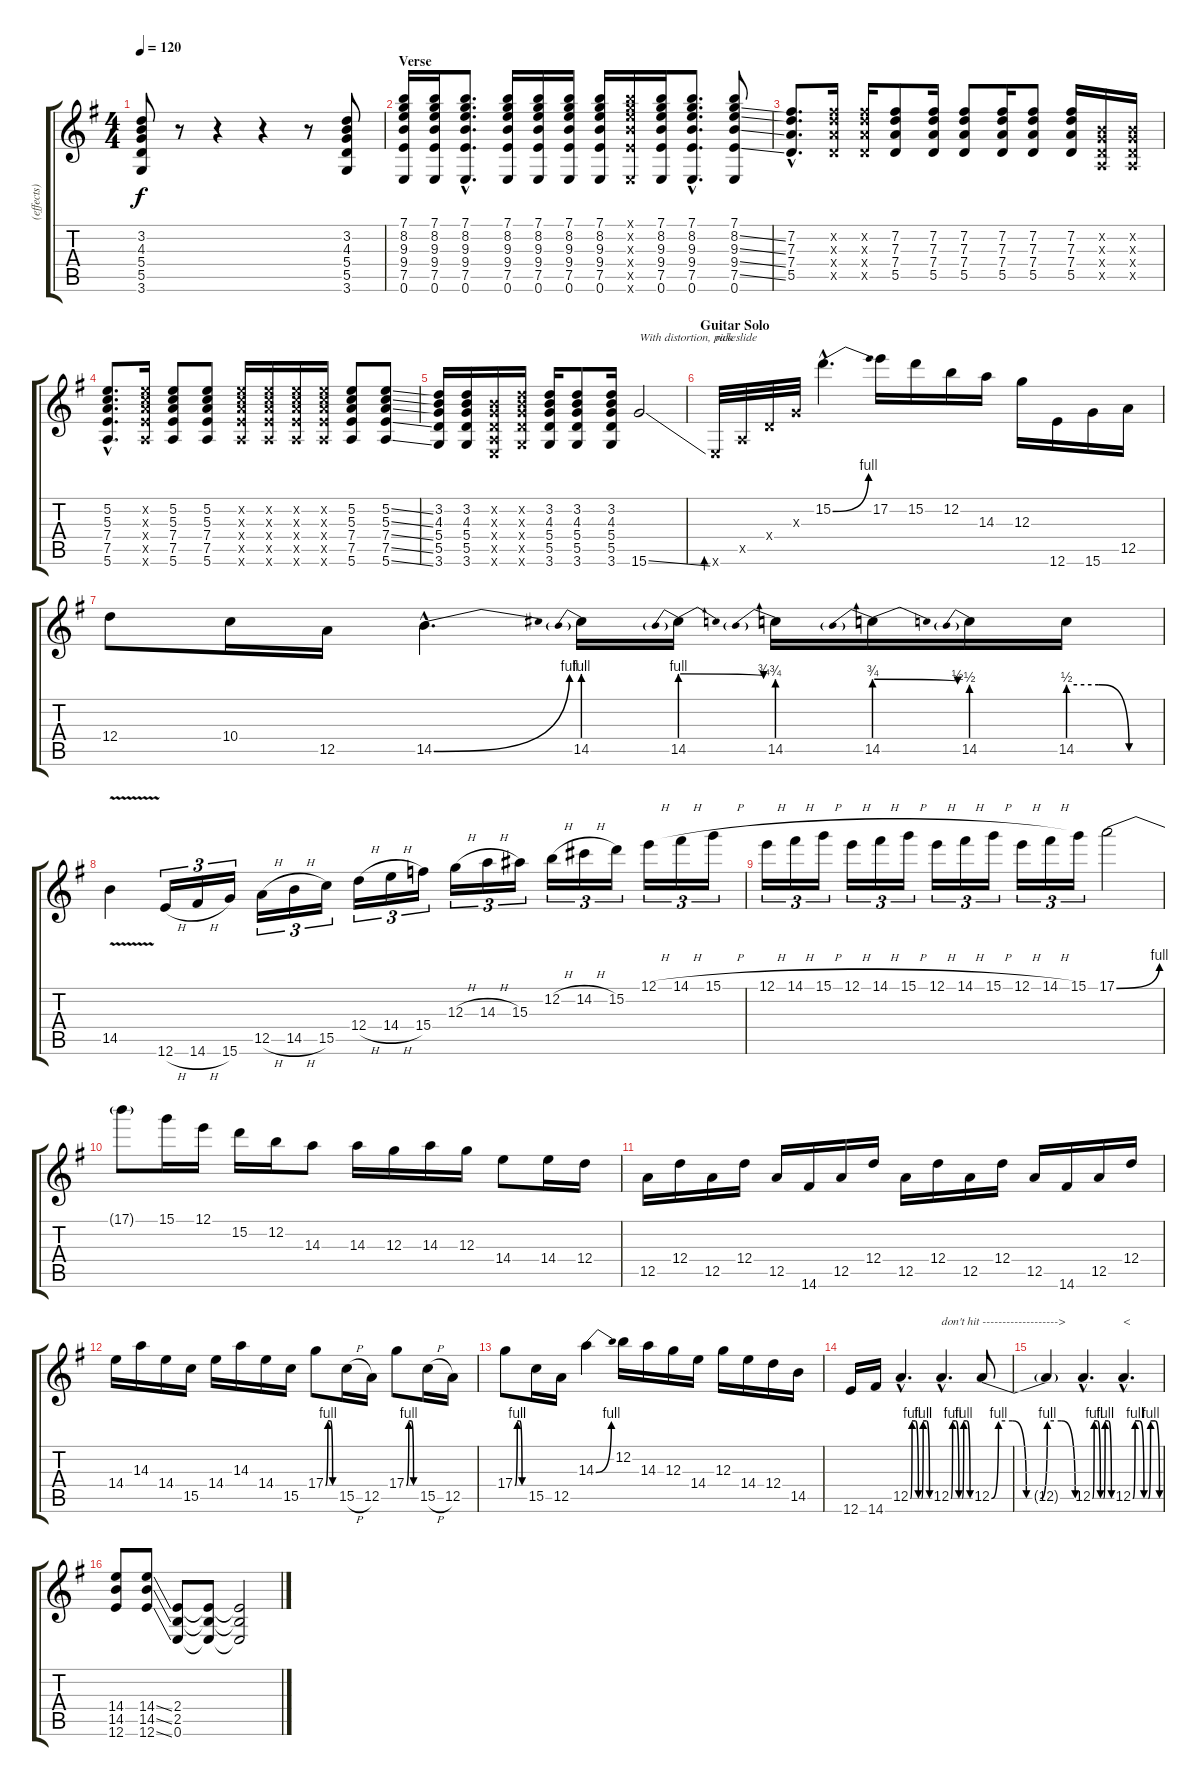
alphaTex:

\track ("(effects)" "(effects)") {instrument electricguitarjazz}
\staff {score tabs}
\tuning (E4 B3 G3 D3 A2 E2) {hide}
\ts (4 4)
\tempo 120
\clef g2
\ks eminor
(3.2 4.3 5.4 5.5 3.6).8{dy f} r.8 r.4 r.4 r.8 (3.2 4.3 5.4 5.5 3.6).8 |
\section ("" "Verse")
(7.1 8.2 9.3 9.4 7.5 0.6).16 (7.1 8.2 9.3 9.4 7.5 0.6).16 (7.1{hac} 8.2{hac} 9.3{hac} 9.4{hac} 7.5{hac} 0.6{hac}).8{d} (7.1 8.2 9.3 9.4 7.5 0.6).16 (7.1 8.2 9.3 9.4 7.5 0.6).16 (7.1 8.2 9.3 9.4 7.5 0.6).16 (7.1 8.2 9.3 9.4 7.5 0.6).16 (7.1{x} 8.2{x} 9.3{x} 9.4{x} 7.5{x} 0.6{x}).16 (7.1 8.2 9.3 9.4 7.5 0.6).16 (7.1{hac} 8.2{hac} 9.3{hac} 9.4{hac} 7.5{hac} 0.6{hac}).8{d} (7.1 8.2{ss} 9.3{ss} 9.4{ss} 7.5{ss} 0.6).8 |
(7.2{hac} 7.3{hac} 7.4{hac} 5.5{hac}).8{d} (7.2{x} 7.3{x} 7.4{x} 5.5{x}).16 (7.2{x} 7.3{x} 7.4{x} 5.5{x}).16 (7.2 7.3 7.4 5.5).8 (7.2 7.3 7.4 5.5).16 (7.2 7.3 7.4 5.5).8 (7.2 7.3 7.4 5.5).16 (7.2 7.3 7.4 5.5).8 (7.2 7.3 7.4 5.5).16 (0.2{x} 0.3{x} 0.4{x} 0.5{x}).16 (0.2{x} 0.3{x} 0.4{x} 0.5{x}).16 |
(5.2{hac} 5.3{hac} 7.4{hac} 7.5{hac} 5.6{hac}).8{d} (5.2{x} 5.3{x} 7.4{x} 7.5{x} 5.6{x}).16 (5.2 5.3 7.4 7.5 5.6).8 (5.2 5.3 7.4 7.5 5.6).8 (5.2{x} 5.3{x} 7.4{x} 7.5{x} 5.6{x}).16 (5.2{x} 5.3{x} 7.4{x} 7.5{x} 5.6{x}).16 (5.2{x} 5.3{x} 7.4{x} 7.5{x} 5.6{x}).16 (5.2{x} 5.3{x} 7.4{x} 7.5{x} 5.6{x}).16 (5.2 5.3 7.4 7.5 5.6).8 (5.2{ss} 5.3{ss} 7.4{ss} 7.5{ss} 5.6{ss}).8 |
(3.2 4.3 5.4 5.5 3.6).16 (3.2 4.3 5.4 5.5 3.6).16 (0.2{x} 0.3{x} 0.4{x} 0.5{x} 0.6{x}).16 (3.2{x} 4.3{x} 5.4{x} 5.5{x} 3.6{x}).16 (3.2 4.3 5.4 5.5 3.6).16 (3.2 4.3 5.4 5.5 3.6).8 (3.2 4.3 5.4 5.5 3.6).16 15.6{ss}.2{txt "With distortion, pick slide" instrument lead5charang} |
\section ("" "Guitar Solo")
0.6{x}.32{bd 60 txt "rake"} 0.5{x}.32 0.4{x}.32 0.3{x}.32 15.2{be (bend 0 0 60 4) hac}.4{d} 17.2.16 15.2.16 12.2.16 14.3.16 12.3.16 12.6.16 15.6.16 12.5.16 |
12.4.8 10.4.16 12.5.16 14.5{be (bend 0 0 60 4) hac}.4{d} 14.5{be (prebend 0 4 60 4)}.16 14.5{be (prebendrelease 0 4 60 3)}.16 14.5{be (prebend 0 3 60 3)}.16 14.5{be (prebendrelease 0 3 60 2)}.16 14.5{be (prebend 0 2 60 2)}.16 14.5{be (custom 0 2 20 2 40 0 60 0)}.16 |
14.5{v}.4 12.6{h}.16{tu (3 2)} 14.6{h}.16{tu (3 2)} 15.6.16{tu (3 2)} 12.5{h}.16{tu (3 2)} 14.5{h}.16{tu (3 2)} 15.5.16{tu (3 2)} 12.4{h}.16{tu (3 2)} 14.4{h}.16{tu (3 2)} 15.4.16{tu (3 2)} 12.3{h}.16{tu (3 2)} 14.3{h}.16{tu (3 2)} 15.3.16{tu (3 2)} 12.2{h}.16{tu (3 2)} 14.2{h}.16{tu (3 2)} 15.2.16{tu (3 2)} 12.1{h}.16{tu (3 2)} 14.1{h}.16{tu (3 2)} 15.1{h}.16{tu (3 2)} |
12.1{h}.16{tu (3 2)} 14.1{h}.16{tu (3 2)} 15.1{h}.16{tu (3 2)} 12.1{h}.16{tu (3 2)} 14.1{h}.16{tu (3 2)} 15.1{h}.16{tu (3 2)} 12.1{h}.16{tu (3 2)} 14.1{h}.16{tu (3 2)} 15.1{h}.16{tu (3 2)} 12.1{h}.16{tu (3 2)} 14.1{h}.16{tu (3 2)} 15.1.16{tu (3 2)} 17.1{be (bend 0 0 60 4)}.2 |
17.1{t}.8 15.1.16 12.1.16 15.2.16 12.2.16 14.3.8 14.3.16 12.3.16 14.3.16 12.3.16 14.4.8 14.4.16 12.4.16 |
12.5.16 12.4.16 12.5.16 12.4.16 12.5.16 14.6.16 12.5.16 12.4.16 12.5.16 12.4.16 12.5.16 12.4.16 12.5.16 14.6.16 12.5.16 12.4.16 |
14.4.16 14.3.16 14.4.16 15.5.16 14.4.16 14.3.16 14.4.16 15.5.16 17.4{be (custom 0 0 15 4 30 4 45 0 60 0)}.8 15.5{h}.16 12.5.16 17.4{be (custom 0 0 15 4 30 4 45 0 60 0)}.8 15.5{h}.16 12.5.16 |
17.4{be (custom 0 0 15 4 30 4 45 0 60 0)}.8 15.5.16 12.5.16 14.3{be (bend 0 0 60 4)}.4 12.2.16 14.3.16 12.3.16 14.4.16 12.3.16 14.4.16 12.4.16 14.5.16 |
12.6.16 14.6.16 12.5{be (custom 0 0 5 4 15 4 25 0 30 0 35 0 40 4 50 4 60 0) hac}.4{d} 12.5{be (custom 0 0 5 4 15 4 25 0 30 0 35 0 40 4 50 4 60 0) hac}.4{d txt "don't hit ------------------->"} 12.5{be (custom 0 0 5 4 15 4 25 0 30 0 35 0 40 4 50 4 60 0)}.8 |
12.5{t}.4 12.5{be (custom 0 0 5 4 15 4 25 0 30 0 35 0 40 4 50 4 60 0) hac}.4{d} 12.5{be (custom 0 0 5 4 15 4 25 0 30 0 35 0 40 4 50 4 60 0) hac}.4{d txt "<"} |
(14.4 14.5 12.6).8 (14.4{ss} 14.5{ss} 12.6{ss}).8 (2.4 2.5 0.6).8 (2.4{t} 2.5{t} 0.6{t}).8 (2.4{t} 2.5{t} 0.6{t}).2
